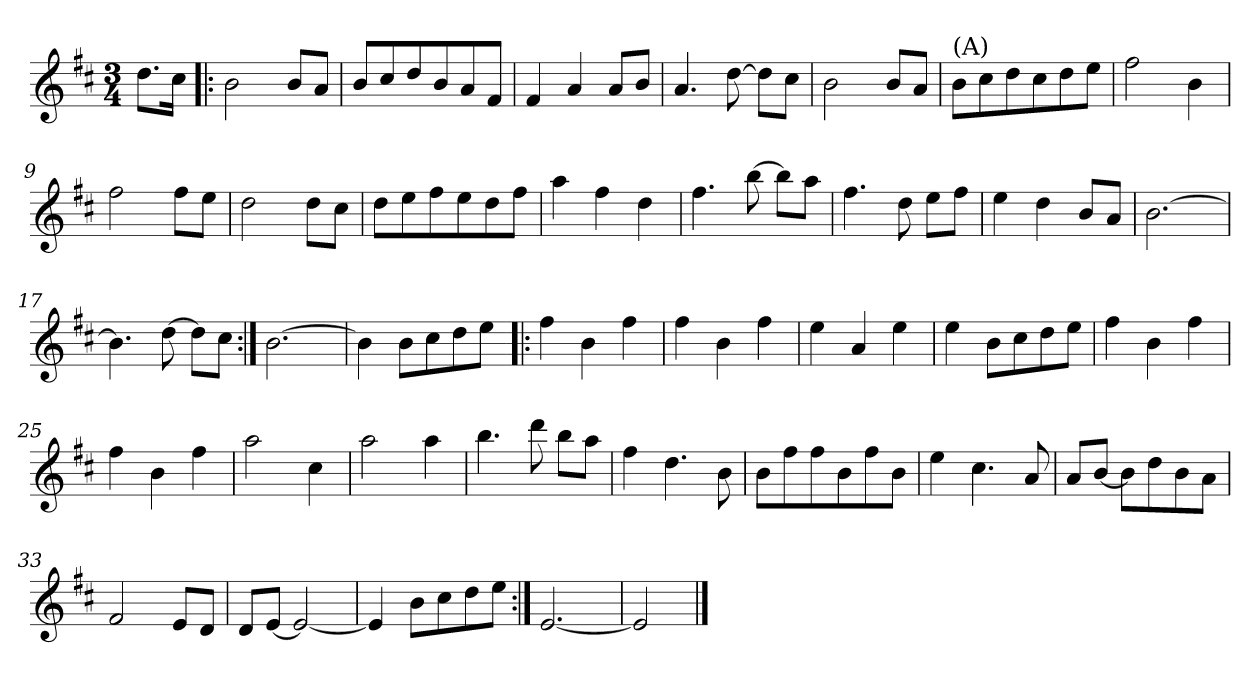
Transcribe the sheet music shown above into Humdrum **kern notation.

**kern
*part1
*staff1
*clefG2
*k[f#c#]
*M3/4
*MM180
=1
8.dd\L
16cc#\Jk
=2!|:
2b\
8b/L
8a/J
=3
8b/L
8cc#/
8dd/
8b/
8a/
8f#/J
=4
4f#/
4a/
8a/L
8b/J
=5
4.a/
[8dd\
8dd\L]
8cc#\J
=6
2b\
8b/L
8a/J
=7
!LO:TX:a:t=(A)
8b\L
8cc#\
8dd\
8cc#\
8dd\
8ee\J
=8
2ff#\
4b\
=9
2ff#\
8ff#\L
8ee\J
=10
2dd\
8dd\L
8cc#\J
!!LO:LB:g=z
=11
8dd\L
8ee\
8ff#\
8ee\
8dd\
8ff#\J
=12
4aa\
4ff#\
4dd\
=13
4.ff#\
[8bb\
8bb\L]
8aa\J
=14
4.ff#\
8dd\
8ee\L
8ff#\J
=15
4ee\
4dd\
8b/L
8a/J
=16
[2.b\
=17
4.b\]
[8dd\
8dd\L]
8cc#\J
=18:|!
[2.b\
=19
4b\]
8b\L
8cc#\
8dd\
8ee\J
=20!|:
4ff#\
4b\
4ff#\
!!LO:LB:g=z
=21
4ff#\
4b\
4ff#\
=22
4ee\
4a/
4ee\
=23
4ee\
8b\L
8cc#\
8dd\
8ee\J
=24
4ff#\
4b\
4ff#\
=25
4ff#\
4b\
4ff#\
=26
2aa\
4cc#\
=27
2aa\
4aa\
=28
4.bb\
8ddd\
8bb\L
8aa\J
=29
4ff#\
4.dd\
8b\
=30
8b\L
8ff#\
8ff#\
8b\
8ff#\
8b\J
=31
4ee\
4.cc#\
8a/
!!LO:LB:g=z
=32
8a/L
[8b/J
8b\L]
8dd\
8b\
8a\J
=33
2f#/
8e/L
8d/J
=34
8d/L
[8e/J
2e/_
=35
4e/]
8b\L
8cc#\
8dd\
8ee\J
=36:|!
[2.e/
=37
2e/]
==
*-
